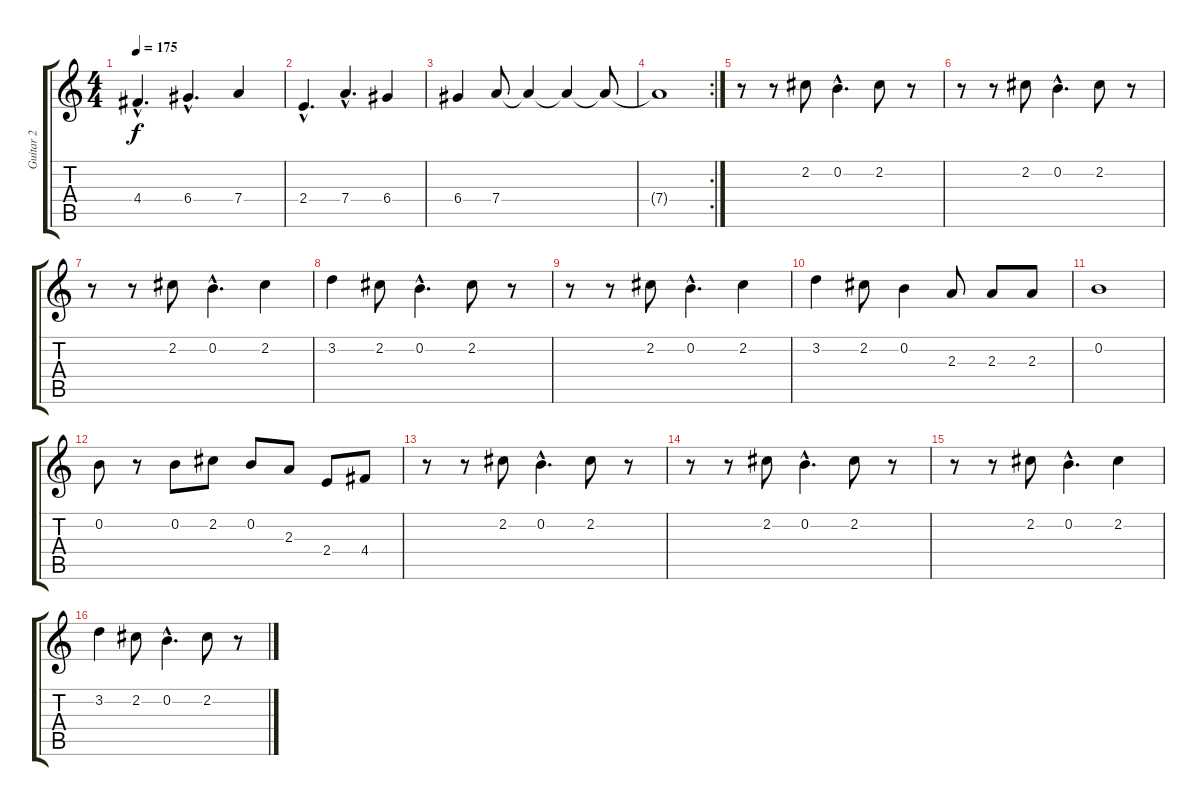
\track ("Guitar 2" "Guitar 2") {instrument distortionguitar}
\staff {score tabs}
\tuning (E4 B3 G3 D3 A2 E2) {hide}
\ts (4 4)
\tempo 175
\clef g2
\ks c
4.4{hac}.4{d dy f} 6.4{hac}.4{d} 7.4.4 |
2.4{hac}.4{d} 7.4{hac}.4{d} 6.4.4 |
6.4.4 7.4.8 7.4{t}.4 7.4{t}.4 7.4{t}.8 |
\rc 2
7.4{t}.1 |
r.8 r.8 2.2.8 0.2{hac}.4{d} 2.2.8 r.8 |
r.8 r.8 2.2.8 0.2{hac}.4{d} 2.2.8 r.8 |
r.8 r.8 2.2.8 0.2{hac}.4{d} 2.2.4 |
3.2.4 2.2.8 0.2{hac}.4{d} 2.2.8 r.8 |
r.8 r.8 2.2.8 0.2{hac}.4{d} 2.2.4 |
3.2.4 2.2.8 0.2.4 2.3.8 2.3.8 2.3.8 |
0.2.1 |
0.2.8 r.8 0.2.8 2.2.8 0.2.8 2.3.8 2.4.8 4.4.8 |
r.8 r.8 2.2.8 0.2{hac}.4{d} 2.2.8 r.8 |
r.8 r.8 2.2.8 0.2{hac}.4{d} 2.2.8 r.8 |
r.8 r.8 2.2.8 0.2{hac}.4{d} 2.2.4 |
3.2.4 2.2.8 0.2{hac}.4{d} 2.2.8 r.8
